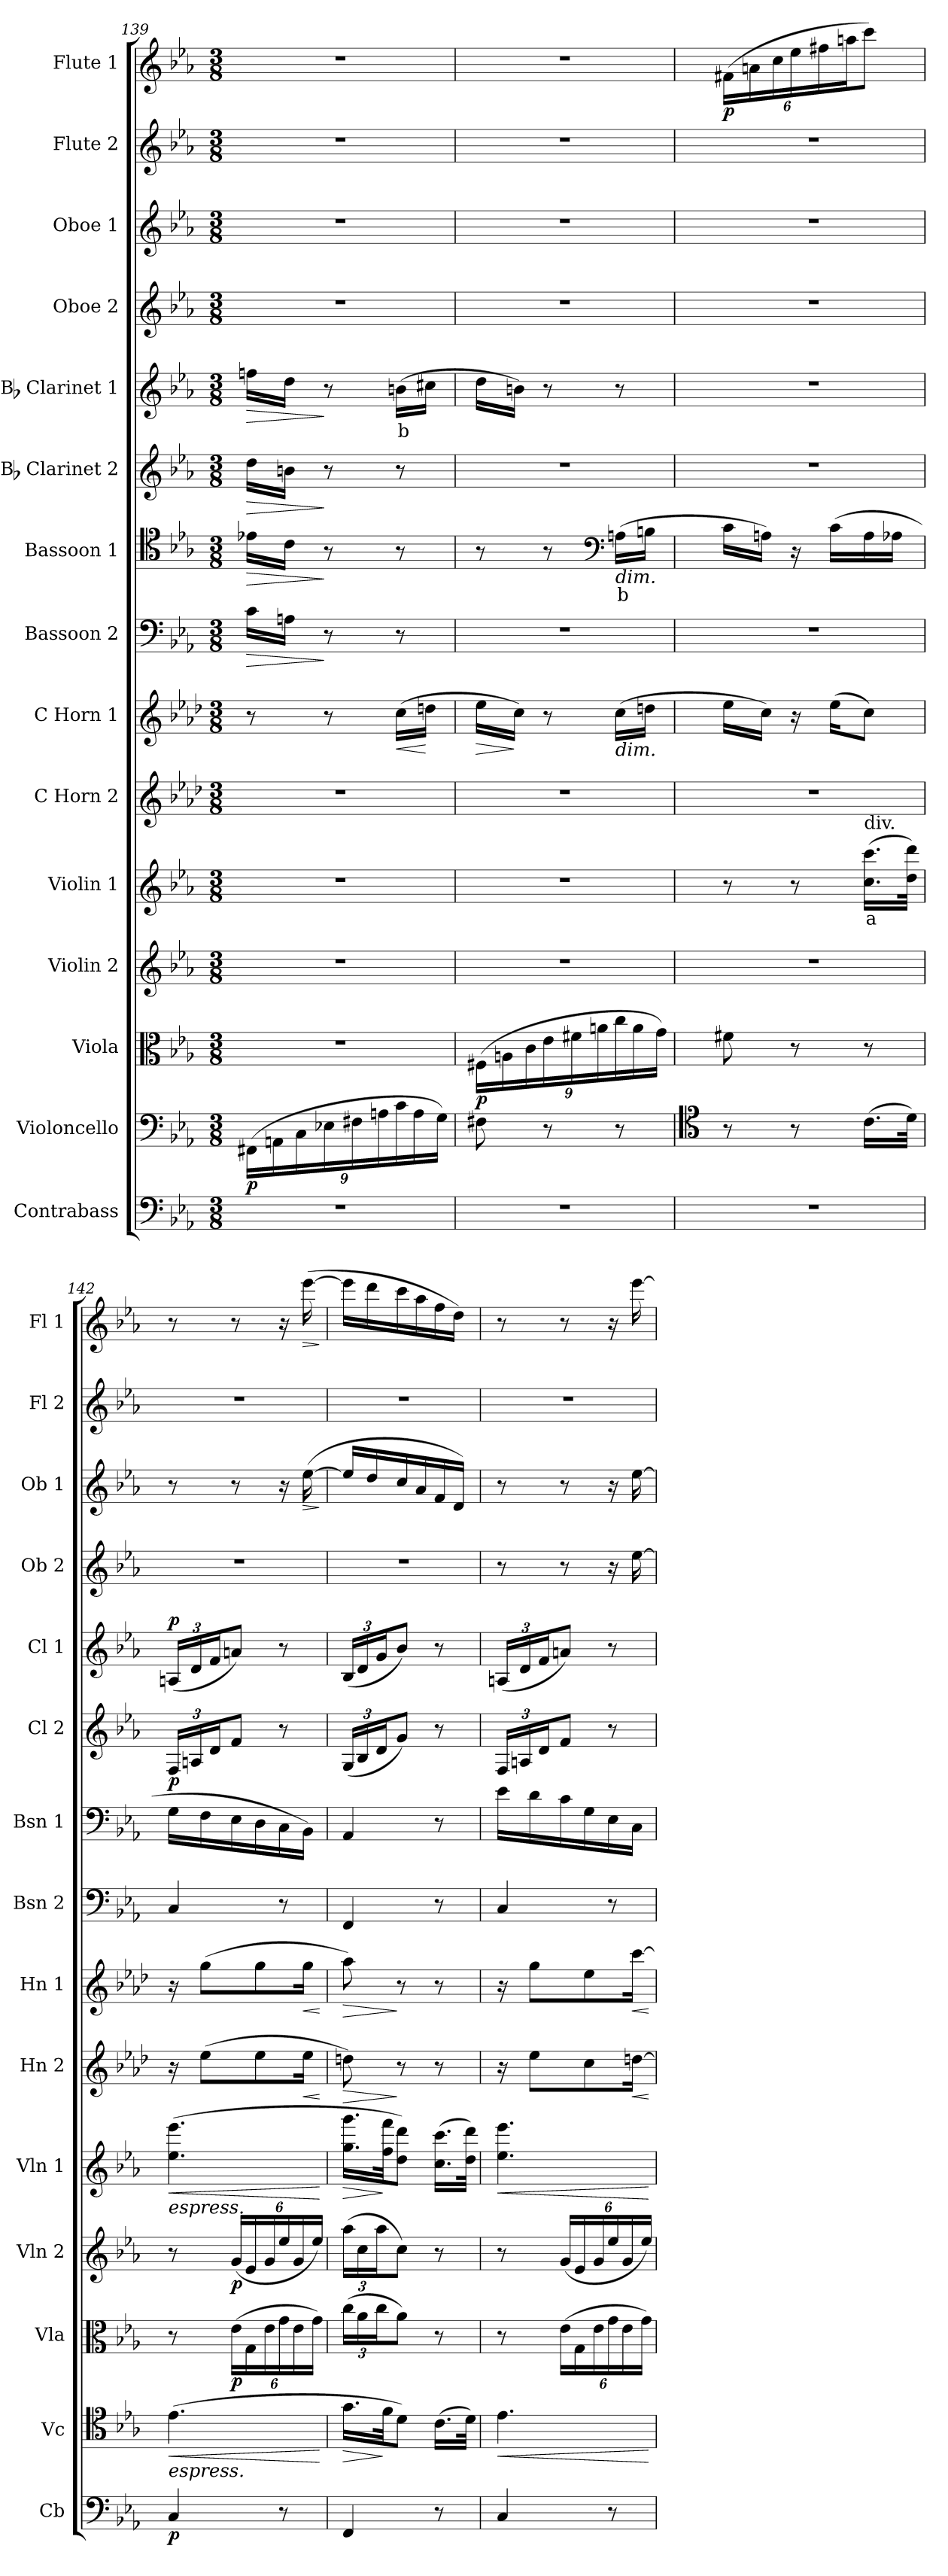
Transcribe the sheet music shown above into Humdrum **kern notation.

**kern	**dynam	**kern	**dynam	**kern	**dynam	**kern	**dynam	**kern	**text	**dynam	**kern	**dynam	**kern	**dynam	**kern	**dynam	**kern	**text	**dynam	**kern	**dynam	**kern	**text	**dynam	**kern	**kern	**dynam	**kern	**kern	**dynam
*part15	*part15	*part14	*part14	*part13	*part13	*part12	*part12	*part11	*part11	*part11	*part10	*part10	*part9	*part9	*part8	*part8	*part7	*part7	*part7	*part6	*part6	*part5	*part5	*part5	*part4	*part3	*part3	*part2	*part1	*part1
*staff15	*staff15	*staff14	*staff14	*staff13	*staff13	*staff12	*staff12	*staff11	*staff11	*staff11	*staff10	*staff10	*staff9	*staff9	*staff8	*staff8	*staff7	*staff7	*staff7	*staff6	*staff6	*staff5	*staff5	*staff5	*staff4	*staff3	*staff3	*staff2	*staff1	*staff1
*I"Contrabass	*	*I"Violoncello	*	*I"Viola	*	*I"Violin 2	*	*I"Violin 1	*	*	*I"C Horn 2	*	*I"C Horn 1	*	*I"Bassoon 2	*	*I"Bassoon 1	*	*	*I"Bb Clarinet 2	*	*I"Bb Clarinet 1	*	*	*I"Oboe 2	*I"Oboe 1	*	*I"Flute 2	*I"Flute 1	*
*I'Cb	*	*I'Vc	*	*I'Vla	*	*I'Vln 2	*	*I'Vln 1	*	*	*I'Hn 2	*	*I'Hn 1	*	*I'Bsn 2	*	*I'Bsn 1	*	*	*I'Cl 2	*	*I'Cl 1	*	*	*I'Ob 2	*I'Ob 1	*	*I'Fl 2	*I'Fl 1	*
*clefF4	*	*clefF4	*	*clefC3	*	*clefG2	*	*clefG2	*	*	*clefG2	*	*clefG2	*	*clefF4	*	*clefC4	*	*	*clefG2	*	*clefG2	*	*	*clefG2	*clefG2	*	*clefG2	*clefG2	*
*ITrd7c12	*	*	*	*	*	*	*	*	*	*	*ITrd7c12	*	*ITrd7c12	*	*	*	*	*	*	*ITrd1c2	*	*ITrd1c2	*	*	*	*	*	*	*	*
*k[b-e-a-]	*	*k[b-e-a-]	*	*k[b-e-a-]	*	*k[b-e-a-]	*	*k[b-e-a-]	*	*	*k[b-e-a-d-]	*	*k[b-e-a-d-]	*	*k[b-e-a-]	*	*k[b-e-a-]	*	*	*k[b-e-a-d-g-]	*	*k[b-e-a-d-g-]	*	*	*k[b-e-a-]	*k[b-e-a-]	*	*k[b-e-a-]	*k[b-e-a-]	*
*M3/8	*	*M3/8	*	*M3/8	*	*M3/8	*	*M3/8	*	*	*M3/8	*	*M3/8	*	*M3/8	*	*M3/8	*	*	*M3/8	*	*M3/8	*	*	*M3/8	*M3/8	*	*M3/8	*M3/8	*
=139	=139	=139	=139	=139	=139	=139	=139	=139	=139	=139	=139	=139	=139	=139	=139	=139	=139	=139	=139	=139	=139	=139	=139	=139	=139	=139	=139	=139	=139	=139
!	!	!	!LO:DY:b	!	!	!	!	!	!	!	!	!	!	!	!	!LO:HP:b	!	!	!LO:HP:b	!	!LO:HP:b	!	!	!LO:HP:b	!	!	!	!	!	!
4.r	.	(24FF#X\LL	p	4.r	.	4.r	.	4.r	.	.	4.r	.	8r	.	16c\LL	>	16e-X\LL	.	>	16cc\LL	>	16ee-X\LL	.	>	4.r	4.r	.	4.r	4.r	.
.	.	24AAn\	.	.	.	.	.	.	.	.	.	.	.	.	.	.	.	.	.	.	.	.	.	.	.	.	.	.	.	.
.	.	.	.	.	.	.	.	.	.	.	.	.	.	.	16An\JJ	.	16c\JJ	.	.	16an\JJ	.	16cc\JJ	.	.	.	.	.	.	.	.
.	.	24C\	.	.	.	.	.	.	.	.	.	.	.	.	.	.	.	.	.	.	.	.	.	.	.	.	.	.	.	.
.	.	24E-X\	.	.	.	.	.	.	.	.	.	.	8r	.	8r	]	8r	.	]	8r	]	8r	.	]	.	.	.	.	.	.
.	.	24F#X\	.	.	.	.	.	.	.	.	.	.	.	.	.	.	.	.	.	.	.	.	.	.	.	.	.	.	.	.
.	.	24An\	.	.	.	.	.	.	.	.	.	.	.	.	.	.	.	.	.	.	.	.	.	.	.	.	.	.	.	.
!	!	!	!	!	!	!	!	!	!	!	!	!	!	!LO:HP:b	!	!	!	!	!	!	!	!	!LO:LY:b:color=#FF0000	!	!	!	!	!	!	!
.	.	24c\	.	.	.	.	.	.	.	.	.	.	(16c\LL	<	8r	.	8r	.	.	8r	.	(16an\LL	b	.	.	.	.	.	.	.
.	.	24A\	.	.	.	.	.	.	.	.	.	.	.	.	.	.	.	.	.	.	.	.	.	.	.	.	.	.	.	.
.	.	.	.	.	.	.	.	.	.	.	.	.	16dn\JJ	[	.	.	.	.	.	.	.	16bn\JJ	.	.	.	.	.	.	.	.
.	.	24G\JJ)	.	.	.	.	.	.	.	.	.	.	.	.	.	.	.	.	.	.	.	.	.	.	.	.	.	.	.	.
!!LO:PB:g=z
=140	=140	=140	=140	=140	=140	=140	=140	=140	=140	=140	=140	=140	=140	=140	=140	=140	=140	=140	=140	=140	=140	=140	=140	=140	=140	=140	=140	=140	=140	=140
!	!	!	!	!	!LO:DY:b	!	!	!	!	!	!	!	!	!LO:HP:b	!	!	!	!	!	!	!	!	!	!	!	!	!	!	!	!
4.r	.	8F#X\	.	(24F#X\LL	p	4.r	.	4.r	.	.	4.r	.	16e-\LL	>	4.r	.	8r	.	.	4.r	.	16cc\LL	.	.	4.r	4.r	.	4.r	4.r	.
.	.	.	.	24An\	.	.	.	.	.	.	.	.	.	.	.	.	.	.	.	.	.	.	.	.	.	.	.	.	.	.
.	.	.	.	.	.	.	.	.	.	.	.	.	16c\JJ)	]	.	.	.	.	.	.	.	16an\JJ)	.	.	.	.	.	.	.	.
.	.	.	.	24c\	.	.	.	.	.	.	.	.	.	.	.	.	.	.	.	.	.	.	.	.	.	.	.	.	.	.
.	.	8r	.	24e-\	.	.	.	.	.	.	.	.	8r	.	.	.	8r	.	.	.	.	8r	.	.	.	.	.	.	.	.
.	.	.	.	24f#X\	.	.	.	.	.	.	.	.	.	.	.	.	.	.	.	.	.	.	.	.	.	.	.	.	.	.
.	.	.	.	24an\	.	.	.	.	.	.	.	.	.	.	.	.	.	.	.	.	.	.	.	.	.	.	.	.	.	.
*	*	*	*	*	*	*	*	*	*	*	*	*	*	*	*	*	*clefF4	*	*	*	*	*	*	*	*	*	*	*	*	*
!	!	!	!	!	!	!	!	!	!	!	!	!	!	!	!	!	!LO:TX:b:i:t=dim.	!	!	!	!	!	!	!	!	!	!	!	!	!
!	!	!	!	!	!	!	!	!	!	!	!	!	!LO:TX:b:i:t=dim.	!	!	!	!	!	!	!	!	!	!	!	!	!	!	!	!	!
!	!	!	!	!	!	!	!	!	!	!	!	!	!	!	!	!	!	!LO:LY:b:color=#FF0000	!	!	!	!	!	!	!	!	!	!	!	!
.	.	8r	.	24cc\	.	.	.	.	.	.	.	.	(16c\LL	.	.	.	(16An\LL	b	.	.	.	8r	.	.	.	.	.	.	.	.
.	.	.	.	24a\	.	.	.	.	.	.	.	.	.	.	.	.	.	.	.	.	.	.	.	.	.	.	.	.	.	.
.	.	.	.	.	.	.	.	.	.	.	.	.	16dn\JJ	.	.	.	16Bn\JJ	.	.	.	.	.	.	.	.	.	.	.	.	.
.	.	.	.	24g\JJ)	.	.	.	.	.	.	.	.	.	.	.	.	.	.	.	.	.	.	.	.	.	.	.	.	.	.
=141	=141	=141	=141	=141	=141	=141	=141	=141	=141	=141	=141	=141	=141	=141	=141	=141	=141	=141	=141	=141	=141	=141	=141	=141	=141	=141	=141	=141	=141	=141
*	*	*clefC4	*	*	*	*	*	*	*	*	*	*	*	*	*	*	*	*	*	*	*	*	*	*	*	*	*	*	*	*
!	!	!	!	!	!	!	!	!	!	!	!	!	!	!	!	!	!	!	!	!	!	!	!	!	!	!	!	!	!	!LO:DY:b
4.r	.	8r	.	8f#X\	.	4.r	.	8r	.	.	4.r	.	16e-\LL	.	4.r	.	16c\LL	.	.	4.r	.	4.r	.	.	4.r	4.r	.	4.r	(24f#X\LL	p
.	.	.	.	.	.	.	.	.	.	.	.	.	.	.	.	.	.	.	.	.	.	.	.	.	.	.	.	.	24an\	.
.	.	.	.	.	.	.	.	.	.	.	.	.	16c\JJ)	.	.	.	16An\JJ)	.	.	.	.	.	.	.	.	.	.	.	.	.
.	.	.	.	.	.	.	.	.	.	.	.	.	.	.	.	.	.	.	.	.	.	.	.	.	.	.	.	.	24cc\	.
.	.	8r	.	8r	.	.	.	8r	.	.	.	.	16r	.	.	.	16r	.	.	.	.	.	.	.	.	.	.	.	24ee-\	.
.	.	.	.	.	.	.	.	.	.	.	.	.	.	.	.	.	.	.	.	.	.	.	.	.	.	.	.	.	24ff#X\	.
.	.	.	.	.	.	.	.	.	.	.	.	.	(16e-\KL	.	.	.	(16c\LL	.	.	.	.	.	.	.	.	.	.	.	.	.
.	.	.	.	.	.	.	.	.	.	.	.	.	.	.	.	.	.	.	.	.	.	.	.	.	.	.	.	.	24aan\J	.
!	!	!	!	!	!	!	!	!LO:TX:a:t=div.	!	!	!	!	!	!	!	!	!	!	!	!	!	!	!	!	!	!	!	!	!	!
!	!	!	!	!	!	!	!	!	!LO:LY:b:color=#FF0000	!	!	!	!	!	!	!	!	!	!	!	!	!	!	!	!	!	!	!	!	!
.	.	(16.c\LL	.	8r	.	.	.	(16.cc\ 16.ccc\LL	a	.	.	.	8c\J)	.	.	.	16A\	.	.	.	.	.	.	.	.	.	.	.	8ccc\J)	.
.	.	.	.	.	.	.	.	.	.	.	.	.	.	.	.	.	16A-X\JJ	.	.	.	.	.	.	.	.	.	.	.	.	.
.	.	32d\JJk)	.	.	.	.	.	32dd\ 32ddd\JJk)	.	.	.	.	.	.	.	.	.	.	.	.	.	.	.	.	.	.	.	.	.	.
=142	=142	=142	=142	=142	=142	=142	=142	=142	=142	=142	=142	=142	=142	=142	=142	=142	=142	=142	=142	=142	=142	=142	=142	=142	=142	=142	=142	=142	=142	=142
!	!	!	!LO:HP:b	!	!	!	!	!	!	!LO:HP:b	!	!	!	!	!	!	!	!	!	!	!	!	!	!	!	!	!	!	!	!
*	*	*	*	*	*	*	*	*	*	*	*	*	*	*	*	*	*	*	*	*Xbrackettup	*	*Xbrackettup	*	*	*	*	*	*	*	*
!	!	!	!	!	!	!	!	!LO:TX:b:i:t=espress.	!	!	!	!	!	!	!	!	!	!	!	!	!	!	!	!	!	!	!	!	!	!
!	!	!LO:TX:b:i:t=espress.	!	!	!	!	!	!	!	!	!	!	!	!	!	!	!	!	!	!	!	!	!	!	!	!	!	!	!	!
!	!LO:DY:b	!	!	!	!	!	!	!	!	!	!	!	!	!	!	!	!	!	!	!	!LO:DY:b	!	!	!LO:DY:b	!	!	!	!	!	!
4CC/	p	(4.e-\	<	8r	.	8r	.	(4.ee-\ 4.eee-\	.	<	16r	.	16r	.	4C/	.	16G\LL	.	.	24E-/LL	p	(24Gn/LL	.	p	4.r	8r	.	4.r	8r	.
.	.	.	.	.	.	.	.	.	.	.	.	.	.	.	.	.	.	.	.	24Gn/	.	24c/	.	.	.	.	.	.	.	.
.	.	.	.	.	.	.	.	.	.	.	(8e-\L	.	(8g\L	.	.	.	16F\	.	.	.	.	.	.	.	.	.	.	.	.	.
.	.	.	.	.	.	.	.	.	.	.	.	.	.	.	.	.	.	.	.	24c/J	.	24e-/J	.	.	.	.	.	.	.	.
!	!	!	!	!	!LO:DY:b	!	!LO:DY:b	!	!	!	!	!	!	!	!	!	!	!	!	!	!	!	!	!	!	!	!	!	!	!
.	.	.	.	(24e-\LL	p	(24g/LL	p	.	.	.	.	.	.	.	.	.	16E-\	.	.	8e-/J	.	8gn/J)	.	.	.	8r	.	.	8r	.
.	.	.	.	24G\	.	24e-/	.	.	.	.	.	.	.	.	.	.	.	.	.	.	.	.	.	.	.	.	.	.	.	.
.	.	.	.	.	.	.	.	.	.	.	8e-\	.	8g\	.	.	.	16D\	.	.	.	.	.	.	.	.	.	.	.	.	.
.	.	.	.	24e-\	.	24g/	.	.	.	.	.	.	.	.	.	.	.	.	.	.	.	.	.	.	.	.	.	.	.	.
8r	.	.	.	24g\	.	24ee-/	.	.	.	.	.	.	.	.	8r	.	16C\	.	.	8r	.	8r	.	.	.	16r	.	.	16r	.
.	.	.	.	24e-\	.	24g/	.	.	.	.	.	.	.	.	.	.	.	.	.	.	.	.	.	.	.	.	.	.	.	.
!	!	!	!	!	!	!	!	!	!	!	!	!LO:HP:b	!	!LO:HP:b	!	!	!	!	!	!	!	!	!	!	!	!	!LO:HP:b	!	!	!LO:HP:b
.	.	.	.	.	.	.	.	.	.	.	16e-\Jk	<	16g\Jk	<	.	.	16BB-\JJ)	.	.	.	.	.	.	.	.	([16ee-\	>	.	([16eee-\	>
.	.	.	.	24g\JJ)	.	24ee-/JJ)	.	.	.	.	.	.	.	.	.	.	.	.	.	.	.	.	.	.	.	.	.	.	.	.
.	.	.	[	.	.	.	.	.	.	[	.	[	.	[	.	.	.	.	.	.	.	.	.	.	.	.	]	.	.	]
=143	=143	=143	=143	=143	=143	=143	=143	=143	=143	=143	=143	=143	=143	=143	=143	=143	=143	=143	=143	=143	=143	=143	=143	=143	=143	=143	=143	=143	=143	=143
!	!	!	!LO:HP:b	!	!	!	!	!	!	!	!	!	!	!	!	!	!	!	!	!	!	!	!	!	!	!	!	!	!	!
*	*	*	*	*Xbrackettup	*	*Xbrackettup	*	*	*	*	*	*	*	*	*	*	*	*	*	*	*	*	*	*	*	*	*	*	*	*
!	!	!	!	!	!	!	!	!	!	!LO:HP:b	!	!LO:HP:b	!	!LO:HP:b	!	!	!	!	!	!	!	!	!	!	!	!	!	!	!	!
4FFF/	.	16.g\LL	>	(24cc\LL	.	(24aa-\LL	.	16.gg\ 16.ggg\LL	.	>	8dn\)	>	8a-\)	>	4FF/	.	4AA-/	.	.	(24F/LL	.	(24A-/LL	.	.	4.r	16ee-/LL]	.	4.r	16eee-\LL]	.
.	.	.	.	24a-\	.	24cc\	.	.	.	.	.	.	.	.	.	.	.	.	.	24A-/	.	24c/	.	.	.	.	.	.	.	.
.	.	.	.	.	.	.	.	.	.	.	.	.	.	.	.	.	.	.	.	.	.	.	.	.	.	16dd/	.	.	16ddd\	.
.	.	.	.	24cc\J	.	24aa-\J	.	.	.	.	.	.	.	.	.	.	.	.	.	24c/J	.	24f/J	.	.	.	.	.	.	.	.
.	.	32f\JK	]	.	.	.	.	32ff\ 32fff\JK	.	]	.	.	.	.	.	.	.	.	.	.	.	.	.	.	.	.	.	.	.	.
.	.	8d\J)	.	8a-\J)	.	8cc\J)	.	8dd\ 8ddd\J)	.	.	8r	]	8r	]	.	.	.	.	.	8f/J)	.	8a-/J)	.	.	.	16cc/	.	.	16ccc\	.
.	.	.	.	.	.	.	.	.	.	.	.	.	.	.	.	.	.	.	.	.	.	.	.	.	.	16a-/	.	.	16aa-\	.
8r	.	(16.c\LL	.	8r	.	8r	.	(16.cc\ 16.ccc\LL	.	.	8r	.	8r	.	8r	.	8r	.	.	8r	.	8r	.	.	.	16f/	.	.	16ff\	.
.	.	.	.	.	.	.	.	.	.	.	.	.	.	.	.	.	.	.	.	.	.	.	.	.	.	16d/JJ)	.	.	16dd\JJ)	.
.	.	32d\JJk)	.	.	.	.	.	32dd\ 32ddd\JJk)	.	.	.	.	.	.	.	.	.	.	.	.	.	.	.	.	.	.	.	.	.	.
=144	=144	=144	=144	=144	=144	=144	=144	=144	=144	=144	=144	=144	=144	=144	=144	=144	=144	=144	=144	=144	=144	=144	=144	=144	=144	=144	=144	=144	=144	=144
!	!	!	!LO:HP:b	!	!	!	!	!	!	!LO:HP:b	!	!	!	!	!	!	!	!	!	!	!	!	!	!	!	!	!	!	!	!
4CC/	.	4.e-\	<	8r	.	8r	.	4.ee-\ 4.eee-\	.	<	16r	.	16r	.	4C/	.	16e-\LL	.	.	24E-/LL	.	(24Gn/LL	.	.	8r	8r	.	4.r	8r	.
.	.	.	.	.	.	.	.	.	.	.	.	.	.	.	.	.	.	.	.	24Gn/	.	24c/	.	.	.	.	.	.	.	.
.	.	.	.	.	.	.	.	.	.	.	8e-\L	.	8g\L	.	.	.	16d\	.	.	.	.	.	.	.	.	.	.	.	.	.
.	.	.	.	.	.	.	.	.	.	.	.	.	.	.	.	.	.	.	.	24c/J	.	24e-/J	.	.	.	.	.	.	.	.
*	*	*	*	*brackettup	*	*brackettup	*	*	*	*	*	*	*	*	*	*	*	*	*	*	*	*	*	*	*	*	*	*	*	*
.	.	.	.	(24e-\LL	.	(24g/LL	.	.	.	.	.	.	.	.	.	.	16c\	.	.	8e-/J	.	8gn/J)	.	.	8r	8r	.	.	8r	.
.	.	.	.	24G\	.	24e-/	.	.	.	.	.	.	.	.	.	.	.	.	.	.	.	.	.	.	.	.	.	.	.	.
.	.	.	.	.	.	.	.	.	.	.	8c\	.	8e-\	.	.	.	16G\	.	.	.	.	.	.	.	.	.	.	.	.	.
.	.	.	.	24e-\	.	24g/	.	.	.	.	.	.	.	.	.	.	.	.	.	.	.	.	.	.	.	.	.	.	.	.
8r	.	.	.	24g\	.	24ee-/	.	.	.	.	.	.	.	.	8r	.	16E-\	.	.	8r	.	8r	.	.	16r	16r	.	.	16r	.
.	.	.	.	24e-\	.	24g/	.	.	.	.	.	.	.	.	.	.	.	.	.	.	.	.	.	.	.	.	.	.	.	.
!	!	!	!	!	!	!	!	!	!	!	!	!LO:HP:b	!	!LO:HP:b	!	!	!	!	!	!	!	!	!	!	!	!	!	!	!	!
.	.	.	.	.	.	.	.	.	.	.	[16dn\Jk	<	[16cc\Jk	<	.	.	16C\JJ	.	.	.	.	.	.	.	[16ee-\	[16ee-\	.	.	[16eee-\	.
.	.	.	.	24g\JJ)	.	24ee-/JJ)	.	.	.	.	.	.	.	.	.	.	.	.	.	.	.	.	.	.	.	.	.	.	.	.
.	.	.	[	.	.	.	.	.	.	[	.	[	.	[	.	.	.	.	.	.	.	.	.	.	.	.	.	.	.	.
=	=	=	=	=	=	=	=	=	=	=	=	=	=	=	=	=	=	=	=	=	=	=	=	=	=	=	=	=	=	=
*-	*-	*-	*-	*-	*-	*-	*-	*-	*-	*-	*-	*-	*-	*-	*-	*-	*-	*-	*-	*-	*-	*-	*-	*-	*-	*-	*-	*-	*-	*-
